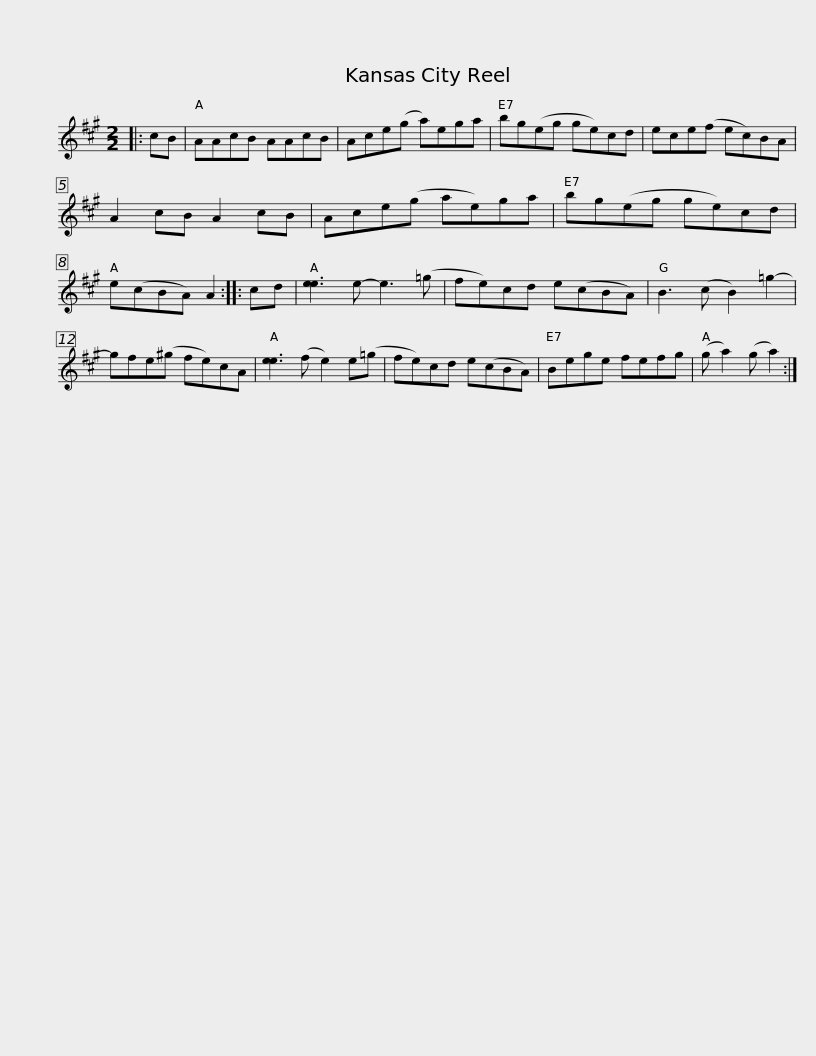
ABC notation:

X:1
L:1/8
M:2/2
I:linebreak $
K:A
V:1 treble
V:1
|: cB | AAcB AAcB | Ace(g a)ega | bg(eg ge)cd | ece(f ec)BA | %5
 A2 cB A2 cB |$ Ace(g ae)ga | bg(eg ge)cd | e(cBA) A2 :: cd | %10
 [ee]3 e- e3 (=g | fe)cd e(cBA) | B3 (c B2) =g2- |$ gfe(^g fe)cA | [ee]3 (f e2) e(=g | %15
 fe)cd e(cBA) | Bege fefg | (g a2) (g a2) :| %18
